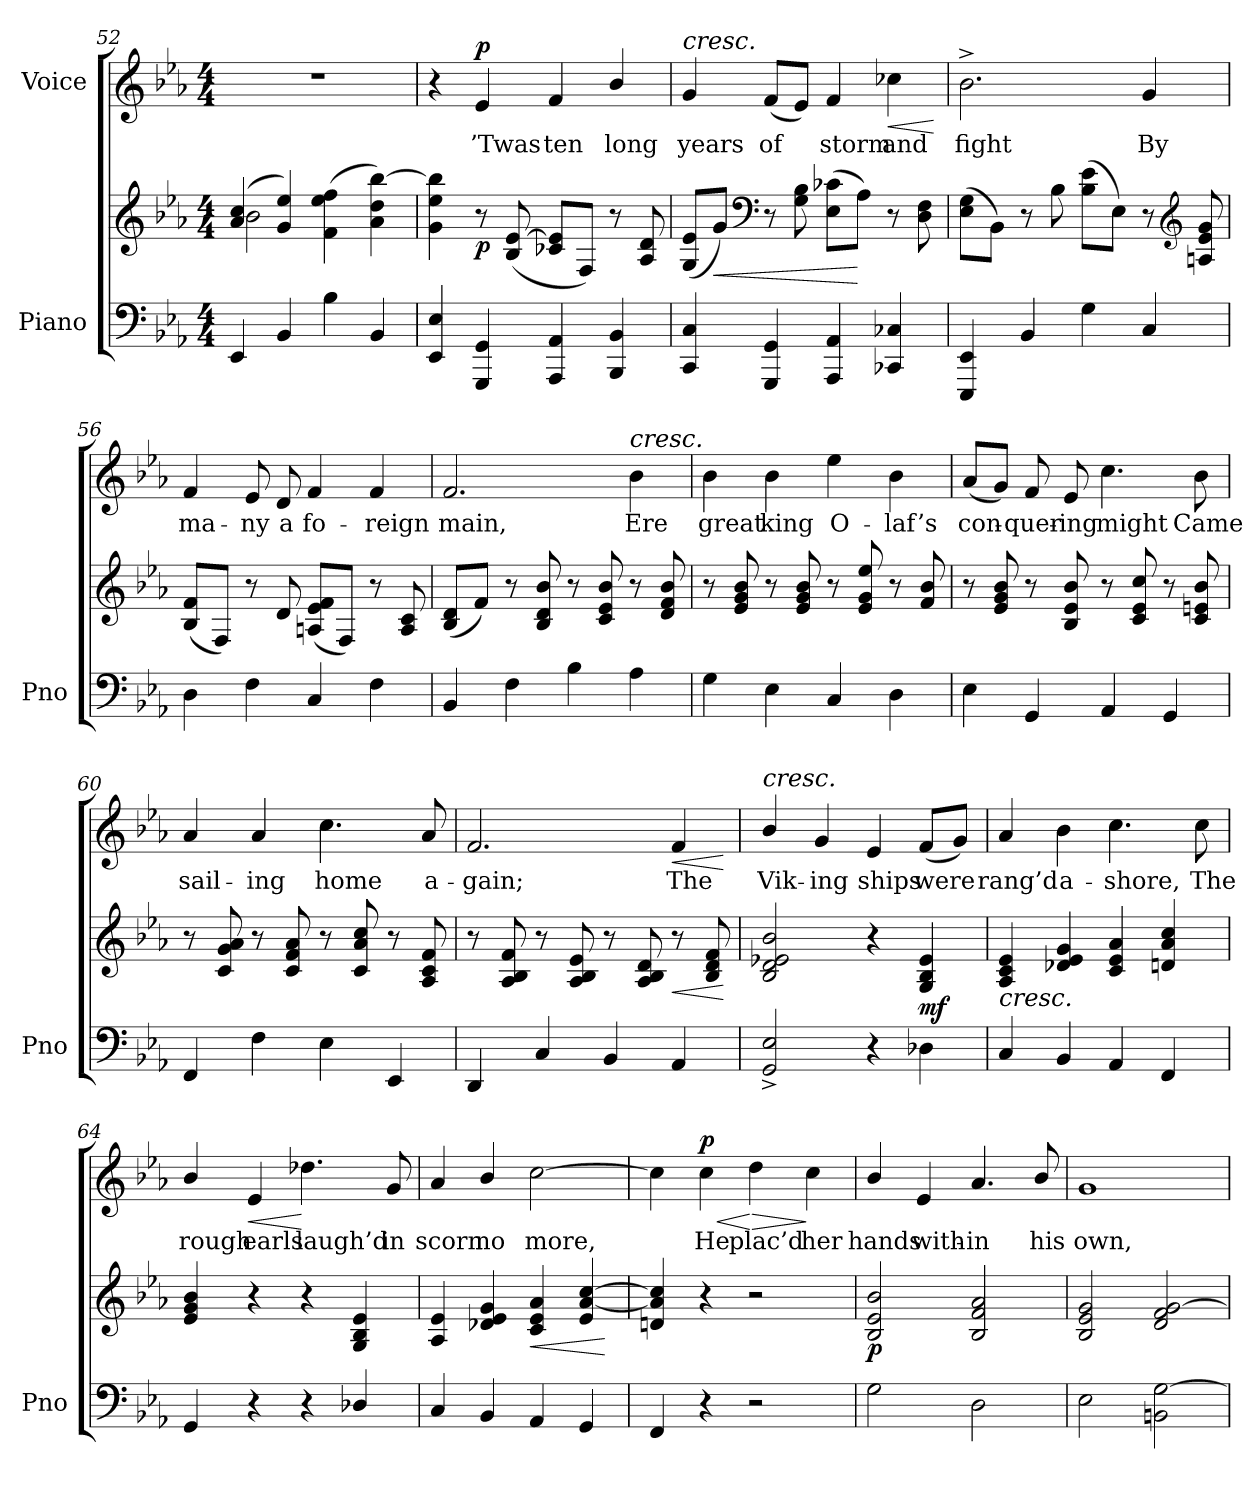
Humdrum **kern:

**kern	**kern	**dynam	**kern	**text	**dynam
*part2	*part2	*part2	*part1	*part1	*part1
*staff3	*staff2	*staff2/3	*staff1	*staff1	*staff1
*I"Piano	*	*	*I"Voice	*	*
*I'Pno	*	*	*	*	*
!!LO:PB:g=z
*clefF4	*clefG2	*	*clefG2	*	*
*k[b-e-a-]	*k[b-e-a-]	*	*k[b-e-a-]	*	*
*M4/4	*M4/4	*	*M4/4	*	*
=52	=52	=52	=52	=52	=52
*	*^	*	*	*	*
4EE-/	(4a-/ 4cc/	2b-\	.	1r	.	.
4BB-/	4g/ 4ee-/)	.	.	.	.	.
4B-\	(4f\ 4ee-\ 4ff\	2ryy	.	.	.	.
4BB-/	4a-\ 4dd\ [4bb-\)	.	.	.	.	.
*	*v	*v	*	*	*	*
=53	=53	=53	=53	=53	=53
4EE-/ 4E-/	4g\ 4ee-\ 4bb-\]	.	4r	.	.
!	!	!LO:DY:b	!	!LO:LY:b	!LO:DY:a
4GGG/ 4GG/	8r	p	4e-/	’Twas	p
.	(8B-/ [8e-/	.	.	.	.
!	!	!	!	!LO:LY:b	!
4AAA-/ 4AA-/	8c-X/ 8e-/]L	.	4f/	ten	.
.	8F/J)	.	.	.	.
!	!	!	!	!LO:LY:b	!
4BBB-/ 4BB-/	8r	.	4b-/	long	.
.	8A-/ 8d/	.	.	.	.
!!LO:LB:g=z
=54	=54	=54	=54	=54	=54
!	!	!	!LO:TX:a:i:t=cresc.	!	!
!	!	!	!	!LO:LY:b	!
4CC/ 4C/	(8G/ 8e-/L	.	4g/	years	.
!	!	!LO:HP:b	!	!	!
.	8g/J)	<	.	.	.
*	*clefF4	*	*	*	*
!	!	!	!	!LO:LY:b	!
4GGG/ 4GG/	8r	.	(8f/L	of	.
.	8G\ 8B-\	.	8e-/J)	.	.
!	!	!	!	!LO:LY:b	!
4AAA-/ 4AA-/	(8E-\ 8c-X\L	.	4f/	storm	.
.	8A-\J)	[	.	.	.
!	!	!	!	!LO:LY:b	!LO:HP:b
4CC-X/ 4C-X/	8r	.	4cc-X\	and	<
.	8D\ 8F\	.	.	.	.
.	.	.	.	.	[
=55	=55	=55	=55	=55	=55
!	!	!	!	!LO:LY:b	!
4EEE-/ 4EE-/	(8E-\ 8G\L	.	2.b-^\	fight	.
.	8BB-\J)	.	.	.	.
4BB-/	8r	.	.	.	.
.	8B-\	.	.	.	.
4G\	(8B-\ 8e-\L	.	.	.	.
.	8E-\J)	.	.	.	.
!	!	!	!	!LO:LY:b	!
4C/	8r	.	4g/	By	.
*	*clefG2	*	*	*	*
.	8An/ 8e-/ 8g/	.	.	.	.
!!LO:LB:g=z
=56	=56	=56	=56	=56	=56
!	!	!	!	!LO:LY:b	!
4D\	(8B-/ 8f/L	.	4f/	ma-	.
.	8F/J)	.	.	.	.
!	!	!	!	!LO:LY:b	!
4F\	8r	.	8e-/	-ny	.
!	!	!	!	!LO:LY:b	!
.	8d/	.	8d/	a	.
!	!	!	!	!LO:LY:b	!
4C/	(8An/ 8e-/ 8f/L	.	4f/	fo-	.
.	8F/J)	.	.	.	.
!	!	!	!	!LO:LY:b	!
4F\	8r	.	4f/	-reign	.
.	8A/ 8c/	.	.	.	.
=57	=57	=57	=57	=57	=57
!	!	!	!	!LO:LY:b	!
4BB-/	(8B-/ 8d/L	.	2.f/	main,	.
.	8f/J)	.	.	.	.
4F\	8r	.	.	.	.
.	8B-/ 8d/ 8b-/	.	.	.	.
4B-\	8r	.	.	.	.
.	8c/ 8e-/ 8b-/	.	.	.	.
!	!	!	!LO:TX:a:i:t=cresc.	!	!
!	!	!	!	!LO:LY:b	!
4A-\	8r	.	4b-\	Ere	.
.	8d/ 8f/ 8b-/	.	.	.	.
!!LO:LB:g=z
=58	=58	=58	=58	=58	=58
!	!	!	!	!LO:LY:b	!
4G\	8r	.	4b-\	great	.
.	8e-/ 8g/ 8b-/	.	.	.	.
!	!	!	!	!LO:LY:b	!
4E-\	8r	.	4b-\	king	.
.	8e-/ 8g/ 8b-/	.	.	.	.
!	!	!	!	!LO:LY:b	!
4C/	8r	.	4ee-\	O-	.
.	8e-/ 8g/ 8ee-/	.	.	.	.
!	!	!	!	!LO:LY:b	!
4D\	8r	.	4b-\	-laf’s	.
.	8f/ 8b-/	.	.	.	.
=59	=59	=59	=59	=59	=59
!	!	!	!	!LO:LY:b	!
4E-\	8r	.	(8a-/L	con-	.
.	8e-/ 8g/ 8b-/	.	8g/J)	.	.
!	!	!	!	!LO:LY:b	!
4GG/	8r	.	8f/	-quer-	.
!	!	!	!	!LO:LY:b	!
.	8B-/ 8e-/ 8b-/	.	8e-/	-ing	.
!	!	!	!	!LO:LY:b	!
4AA-/	8r	.	4.cc\	might	.
.	8c/ 8e-/ 8cc/	.	.	.	.
4GG/	8r	.	.	.	.
!	!	!	!	!LO:LY:b	!
.	8c/ 8en/ 8b-/	.	8b-\	Came	.
!!LO:PB:g=z
=60	=60	=60	=60	=60	=60
!	!	!	!	!LO:LY:b	!
4FF/	8r	.	4a-/	sail-	.
.	8c/ 8g/ 8a-/	.	.	.	.
!	!	!	!	!LO:LY:b	!
4F\	8r	.	4a-/	-ing	.
.	8c/ 8f/ 8a-/	.	.	.	.
!	!	!	!	!LO:LY:b	!
4E-\	8r	.	4.cc\	home	.
.	8c/ 8a-/ 8cc/	.	.	.	.
4EE-/	8r	.	.	.	.
!	!	!	!	!LO:LY:b	!
.	8A-/ 8c/ 8f/	.	8a-/	a-	.
=61	=61	=61	=61	=61	=61
!	!	!	!	!LO:LY:b	!
4DD/	8r	.	2.f/	-gain;	.
.	8A-/ 8B-/ 8f/	.	.	.	.
4C/	8r	.	.	.	.
.	8A-/ 8B-/ 8e-/	.	.	.	.
4BB-/	8r	.	.	.	.
.	8A-/ 8B-/ 8d/	.	.	.	.
!	!	!LO:HP:b	!	!LO:LY:b	!LO:HP:b
4AA-/	8r	<	4f/	The	<
.	8B-/ 8d/ 8f/	.	.	.	.
.	.	[	.	.	[
!!LO:LB:g=z
=62	=62	=62	=62	=62	=62
!	!	!	!LO:TX:a:i:t=cresc.	!	!
!	!	!	!	!LO:LY:b	!
2GG/^> 2E-/^>	2B-/ 2d/ 2e-X/ 2b-/	.	4b-/	Vik-	.
!	!	!	!	!LO:LY:b	!
.	.	.	4g/	-ing	.
!	!	!	!	!LO:LY:b	!
4r	4r	.	4e-/	ships	.
!	!	!LO:DY:b	!	!LO:LY:b	!
4D-X\	4G/ 4B-/ 4e-/	mf	(8f/L	were	.
.	.	.	8g/J)	.	.
=63	=63	=63	=63	=63	=63
!	!LO:TX:b:i:t=cresc.	!	!	!	!
!	!	!	!	!LO:LY:b	!
4C/	4A-/ 4c/ 4e-/	.	4a-/	rang’d	.
!	!	!	!	!LO:LY:b	!
4BB-/	4d-X/ 4e-/ 4g/	.	4b-\	a-	.
!	!	!	!	!LO:LY:b	!
4AA-/	4c/ 4e-/ 4a-/	.	4.cc\	-shore,	.
4FF/	4dn/ 4a-/ 4cc/	.	.	.	.
!	!	!	!	!LO:LY:b	!
.	.	.	8cc\	The	.
!!LO:LB:g=z
=64	=64	=64	=64	=64	=64
!	!	!	!	!LO:LY:b	!
4GG/	4e-/ 4g/ 4b-/	.	4b-/	rough	.
!	!	!	!	!LO:LY:b	!LO:HP:b
4r	4r	.	4e-/	earls	<
!	!	!	!	!LO:LY:b	!
4r	4r	.	4.dd-X\	laugh’d	[
4D-X/	4G/ 4B-/ 4e-/	.	.	.	.
!	!	!	!	!LO:LY:b	!
.	.	.	8g/	in	.
=65	=65	=65	=65	=65	=65
!	!	!	!	!LO:LY:b	!
4C/	4A-/ 4e-/	.	4a-/	scorn	.
!	!	!	!	!LO:LY:b	!
4BB-/	4d-X/ 4e-/ 4g/	.	4b-/	no	.
!	!	!LO:HP:b	!	!LO:LY:b	!
4AA-/	4c/ 4e-/ 4a-/	<	[2cc\	more,	.
4GG/	4e-/ [>4a-/ [4cc/	.	.	.	.
.	.	[	.	.	.
!!LO:LB:g=z
=66	=66	=66	=66	=66	=66
4FF/	4dn/ 4a-/] 4cc/]	.	4cc\]	.	.
!	!	!	!	!LO:LY:b	!LO:HP:b
!	!	!	!	!	!LO:DY:n=1:a
4r	4r	.	4cc\	He	< p
!	!	!	!	!LO:LY:b	!LO:HP:n=1:b
2r	2r	.	4dd\	plac’d	[ >
!	!	!	!	!LO:LY:b	!
.	.	.	4cc\	her	]
=67	=67	=67	=67	=67	=67
!	!	!LO:DY:b	!	!LO:LY:b	!
2G\	2B-/ 2e-/ 2b-/	p	4b-/	hands	.
!	!	!	!	!LO:LY:b	!
.	.	.	4e-/	with-	.
!	!	!	!	!LO:LY:b	!
2D\	2B-/ 2f/ 2a-/	.	4.a-/	-in	.
!	!	!	!	!LO:LY:b	!
.	.	.	8b-/	his	.
=68	=68	=68	=68	=68	=68
!	!	!	!	!LO:LY:b	!
2E-\	2B-/ 2e-/ 2g/	.	1g	own,	.
2BBn\ [2G\	2d/ 2f/ [2g/	.	.	.	.
=	=	=	=	=	=
*-	*-	*-	*-	*-	*-
